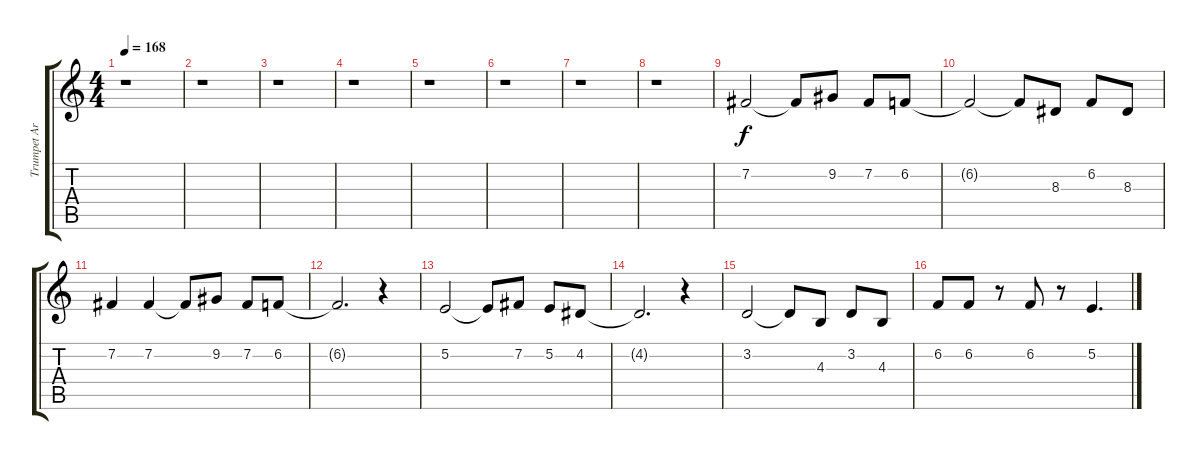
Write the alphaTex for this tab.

\track ("Trumpet Arrangées for G2" "Trumpet Ar") {instrument trumpet}
\staff {score tabs}
\tuning (E4 B3 G3 D3 A2 E2) {hide}
\ts (4 4)
\tempo 168
\clef g2
\ks c
r.1{dy f} |
r.1 |
r.1 |
r.1 |
r.1 |
r.1 |
r.1 |
r.1 |
7.2.2 7.2{t}.8 9.2.8 7.2.8 6.2.8 |
6.2{t}.2 6.2{t}.8 8.3.8 6.2.8 8.3.8 |
7.2.4 7.2.4 7.2{t}.8 9.2.8 7.2.8 6.2.8 |
6.2{t}.2{d} r.4 |
5.2.2 5.2{t}.8 7.2.8 5.2.8 4.2.8 |
4.2{t}.2{d} r.4 |
3.2.2 3.2{t}.8 4.3.8 3.2.8 4.3.8 |
6.2.8 6.2.8 r.8 6.2.8 r.8 5.2.4{d}
